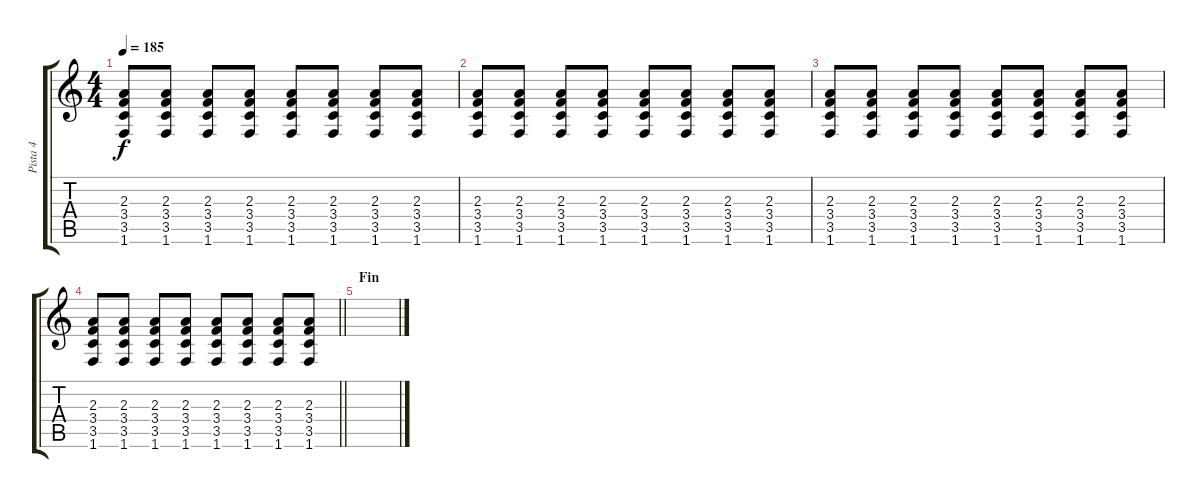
\track ("Pista 4" "Pista 4") {instrument distortionguitar}
\staff {score tabs}
\tuning (E4 B3 G3 D3 A2 E2) {hide}
\ts (4 4)
\tempo 185
\clef g2
\ks c
(2.3 3.4 3.5 1.6).8{dy f} (2.3 3.4 3.5 1.6).8 (2.3 3.4 3.5 1.6).8 (2.3 3.4 3.5 1.6).8 (2.3 3.4 3.5 1.6).8 (2.3 3.4 3.5 1.6).8 (2.3 3.4 3.5 1.6).8 (2.3 3.4 3.5 1.6).8 |
(2.3 3.4 3.5 1.6).8 (2.3 3.4 3.5 1.6).8 (2.3 3.4 3.5 1.6).8 (2.3 3.4 3.5 1.6).8 (2.3 3.4 3.5 1.6).8 (2.3 3.4 3.5 1.6).8 (2.3 3.4 3.5 1.6).8 (2.3 3.4 3.5 1.6).8 |
(2.3 3.4 3.5 1.6).8 (2.3 3.4 3.5 1.6).8 (2.3 3.4 3.5 1.6).8 (2.3 3.4 3.5 1.6).8 (2.3 3.4 3.5 1.6).8 (2.3 3.4 3.5 1.6).8 (2.3 3.4 3.5 1.6).8 (2.3 3.4 3.5 1.6).8 |
\barLineRight lightlight
(2.3 3.4 3.5 1.6).8 (2.3 3.4 3.5 1.6).8 (2.3 3.4 3.5 1.6).8 (2.3 3.4 3.5 1.6).8 (2.3 3.4 3.5 1.6).8 (2.3 3.4 3.5 1.6).8 (2.3 3.4 3.5 1.6).8 (2.3 3.4 3.5 1.6).8 |
\section ("" "Fin")
